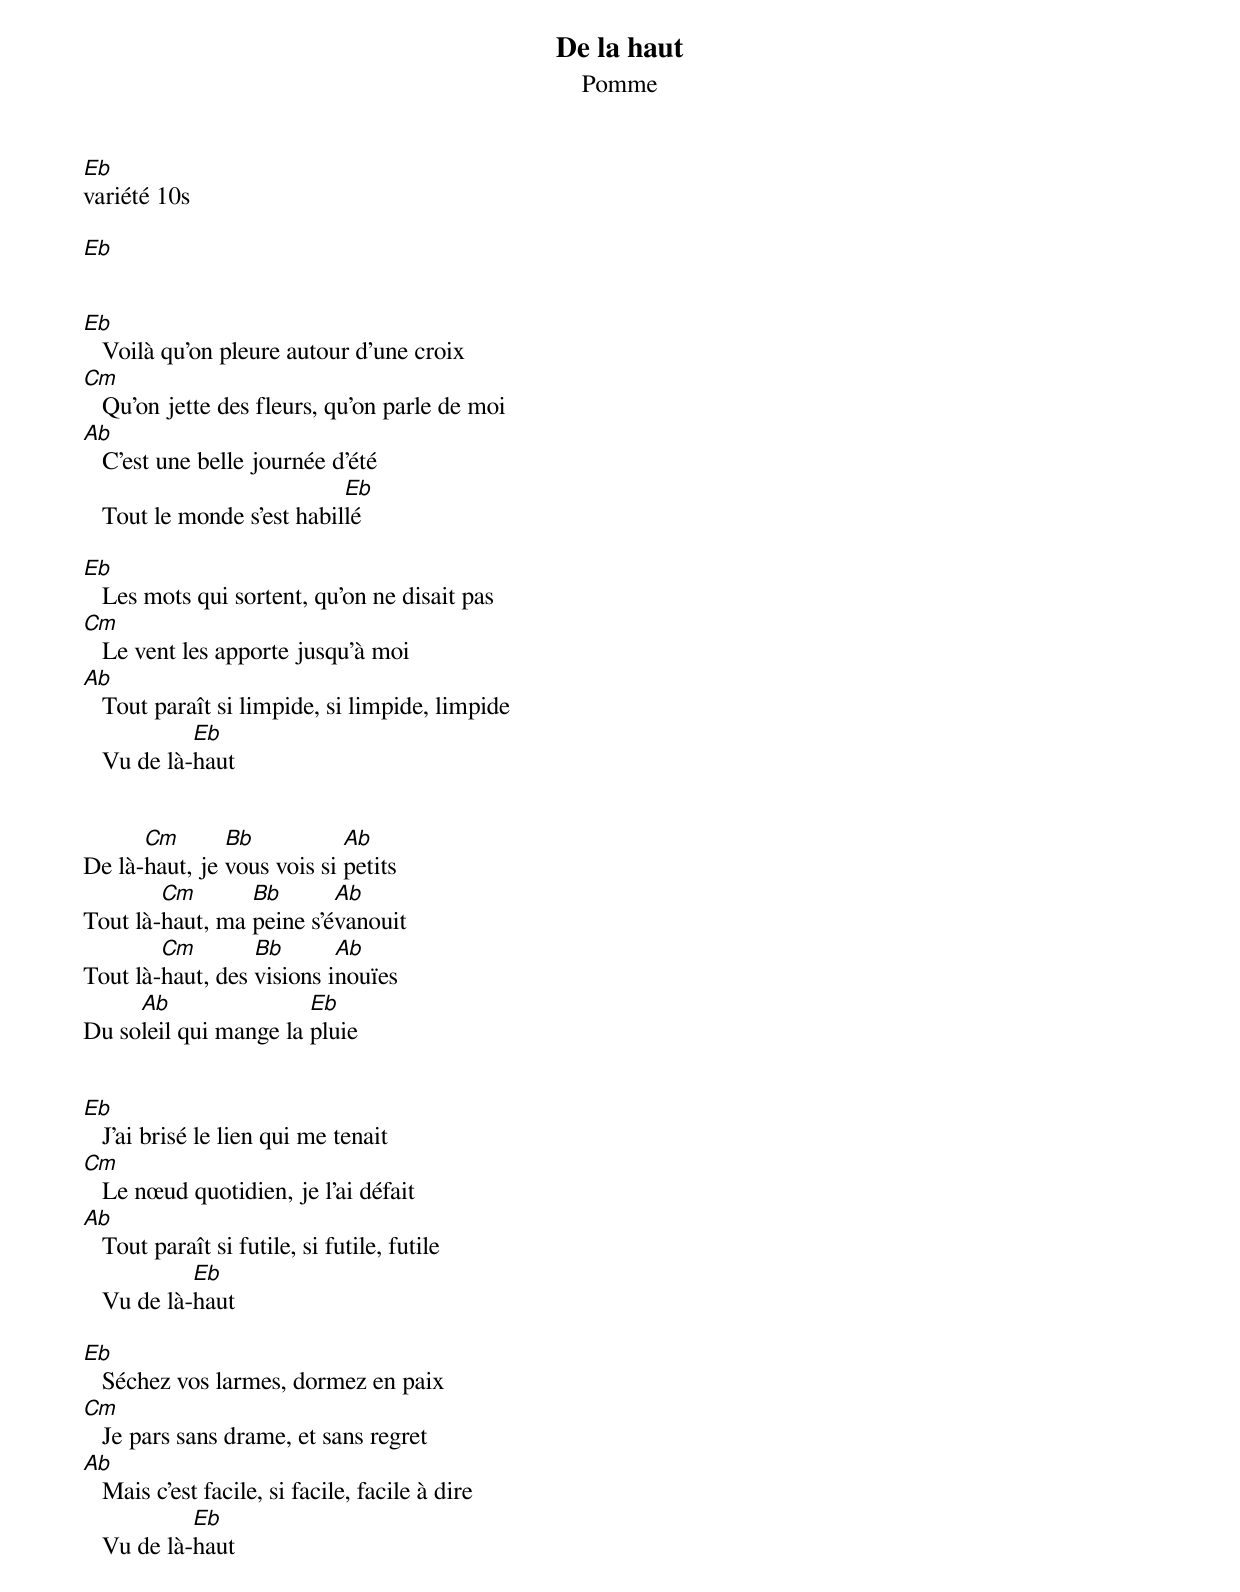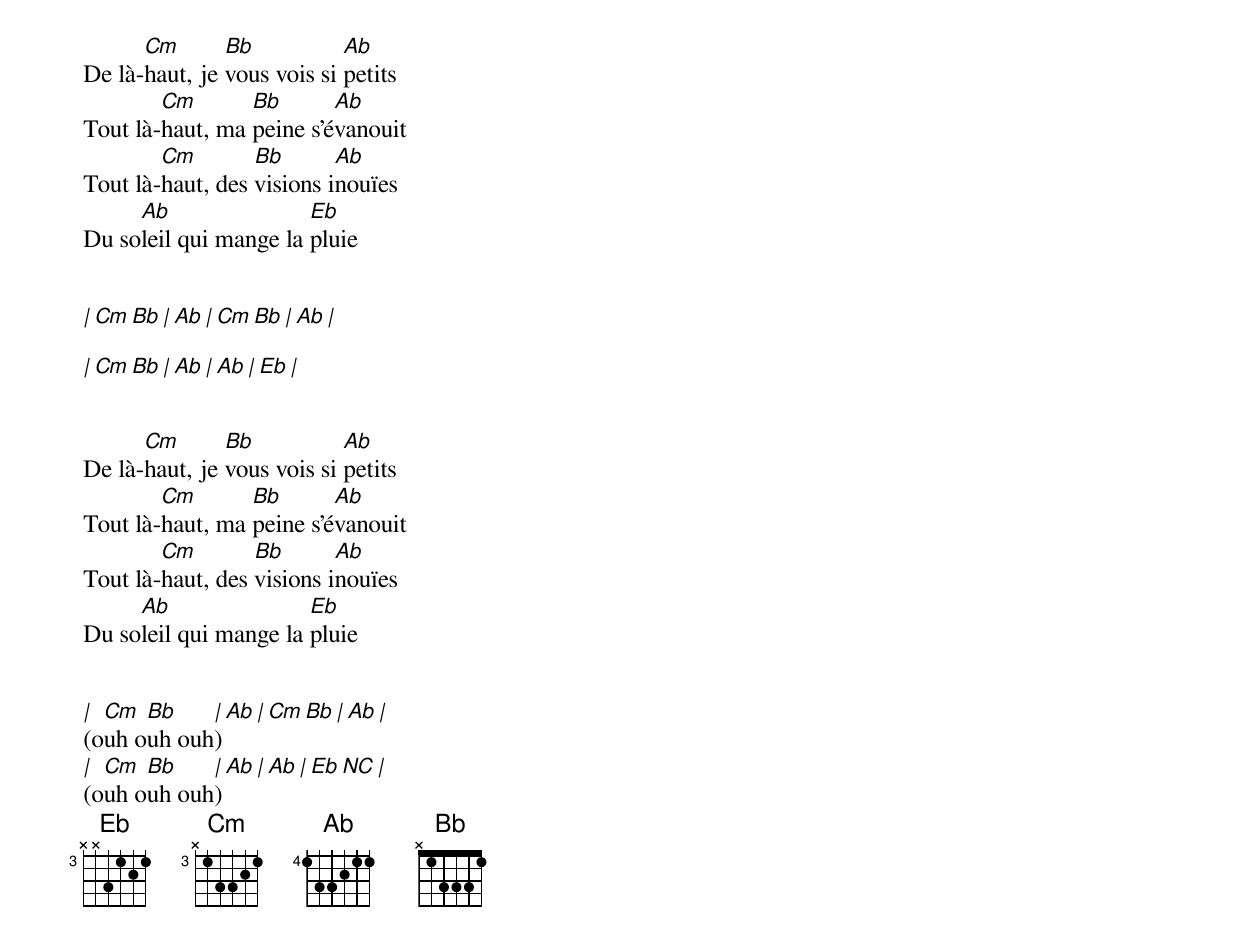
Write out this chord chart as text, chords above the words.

De la haut
Pomme
Eb
variété 10s

Eb


Eb
   Voilà qu’on pleure autour d’une croix
Cm
   Qu’on jette des fleurs, qu’on parle de moi
Ab
   C’est une belle journée d’été
                            Eb
   Tout le monde s’est habillé

Eb
   Les mots qui sortent, qu’on ne disait pas
Cm
   Le vent les apporte jusqu’à moi
Ab
   Tout paraît si limpide, si limpide, limpide
            Eb
   Vu de là-haut


      Cm       Bb           Ab
De là-haut, je vous vois si petits
        Cm       Bb       Ab
Tout là-haut, ma peine s’évanouit
        Cm        Bb       Ab
Tout là-haut, des visions inouïes
     Ab                Eb
Du soleil qui mange la pluie


Eb
   J’ai brisé le lien qui me tenait
Cm
   Le nœud quotidien, je l’ai défait
Ab
   Tout paraît si futile, si futile, futile
            Eb
   Vu de là-haut

Eb
   Séchez vos larmes, dormez en paix
Cm
   Je pars sans drame, et sans regret
Ab
   Mais c’est facile, si facile, facile à dire
            Eb
   Vu de là-haut


      Cm       Bb           Ab
De là-haut, je vous vois si petits
        Cm       Bb       Ab
Tout là-haut, ma peine s’évanouit
        Cm        Bb       Ab
Tout là-haut, des visions inouïes
     Ab                Eb
Du soleil qui mange la pluie


| Cm  Bb    | Ab     | Cm  Bb    | Ab     |

| Cm  Bb    | Ab     | Ab        | Eb     |


      Cm       Bb           Ab
De là-haut, je vous vois si petits
        Cm       Bb       Ab
Tout là-haut, ma peine s’évanouit
        Cm        Bb       Ab
Tout là-haut, des visions inouïes
     Ab                Eb
Du soleil qui mange la pluie


| Cm  Bb    | Ab     | Cm  Bb    | Ab      |
(ouh ouh ouh)
| Cm  Bb    | Ab     | Ab        | Eb (NC) |
(ouh ouh ouh)
